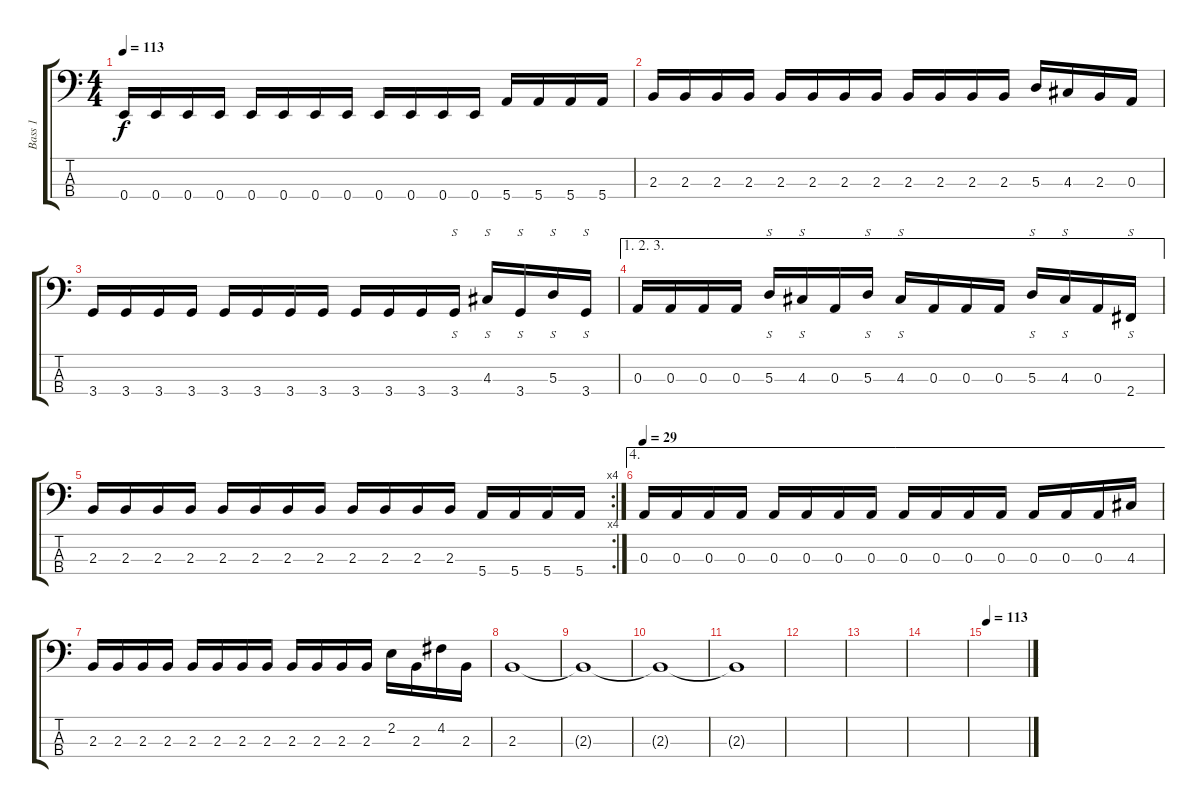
\track ("Bass 1" "Bass 1") {instrument electricbassfinger}
\staff {score tabs}
\tuning (G2 D2 A1 E1) {hide}
\ts (4 4)
\tempo 113
\clef f4
\ks c
0.4.16{dy f} 0.4.16 0.4.16 0.4.16 0.4.16 0.4.16 0.4.16 0.4.16 0.4.16 0.4.16 0.4.16 0.4.16 5.4.16 5.4.16 5.4.16 5.4.16 |
2.3.16 2.3.16 2.3.16 2.3.16 2.3.16 2.3.16 2.3.16 2.3.16 2.3.16 2.3.16 2.3.16 2.3.16 5.3.16 4.3.16 2.3.16 0.3.16 |
3.4.16 3.4.16 3.4.16 3.4.16 3.4.16 3.4.16 3.4.16 3.4.16 3.4.16 3.4.16 3.4.16 3.4.16{s} 4.3.16{s} 3.4.16{s} 5.3.16{s} 3.4.16{s} |
\ae (1 2 3)
0.3.16 0.3.16 0.3.16 0.3.16 5.3.16{s} 4.3.16{s} 0.3.16 5.3.16{s} 4.3.16{s} 0.3.16 0.3.16 0.3.16 5.3.16{s} 4.3.16{s} 0.3.16 2.4.16{s} |
\rc 4
2.3.16 2.3.16 2.3.16 2.3.16 2.3.16 2.3.16 2.3.16 2.3.16 2.3.16 2.3.16 2.3.16 2.3.16 5.4.16 5.4.16 5.4.16 5.4.16 |
\ae 4
\tempo 29
0.3.16 0.3.16 0.3.16 0.3.16 0.3.16 0.3.16 0.3.16 0.3.16 0.3.16 0.3.16 0.3.16 0.3.16 0.3.16 0.3.16 0.3.16 4.3.16 |
2.3.16 2.3.16 2.3.16 2.3.16 2.3.16 2.3.16 2.3.16 2.3.16 2.3.16 2.3.16 2.3.16 2.3.16 2.2.16 2.3.16 4.2.16 2.3.16 |
2.3.1 |
2.3{t}.1 |
2.3{t}.1 |
2.3{t}.1 |
|
|
|
\tempo 113
